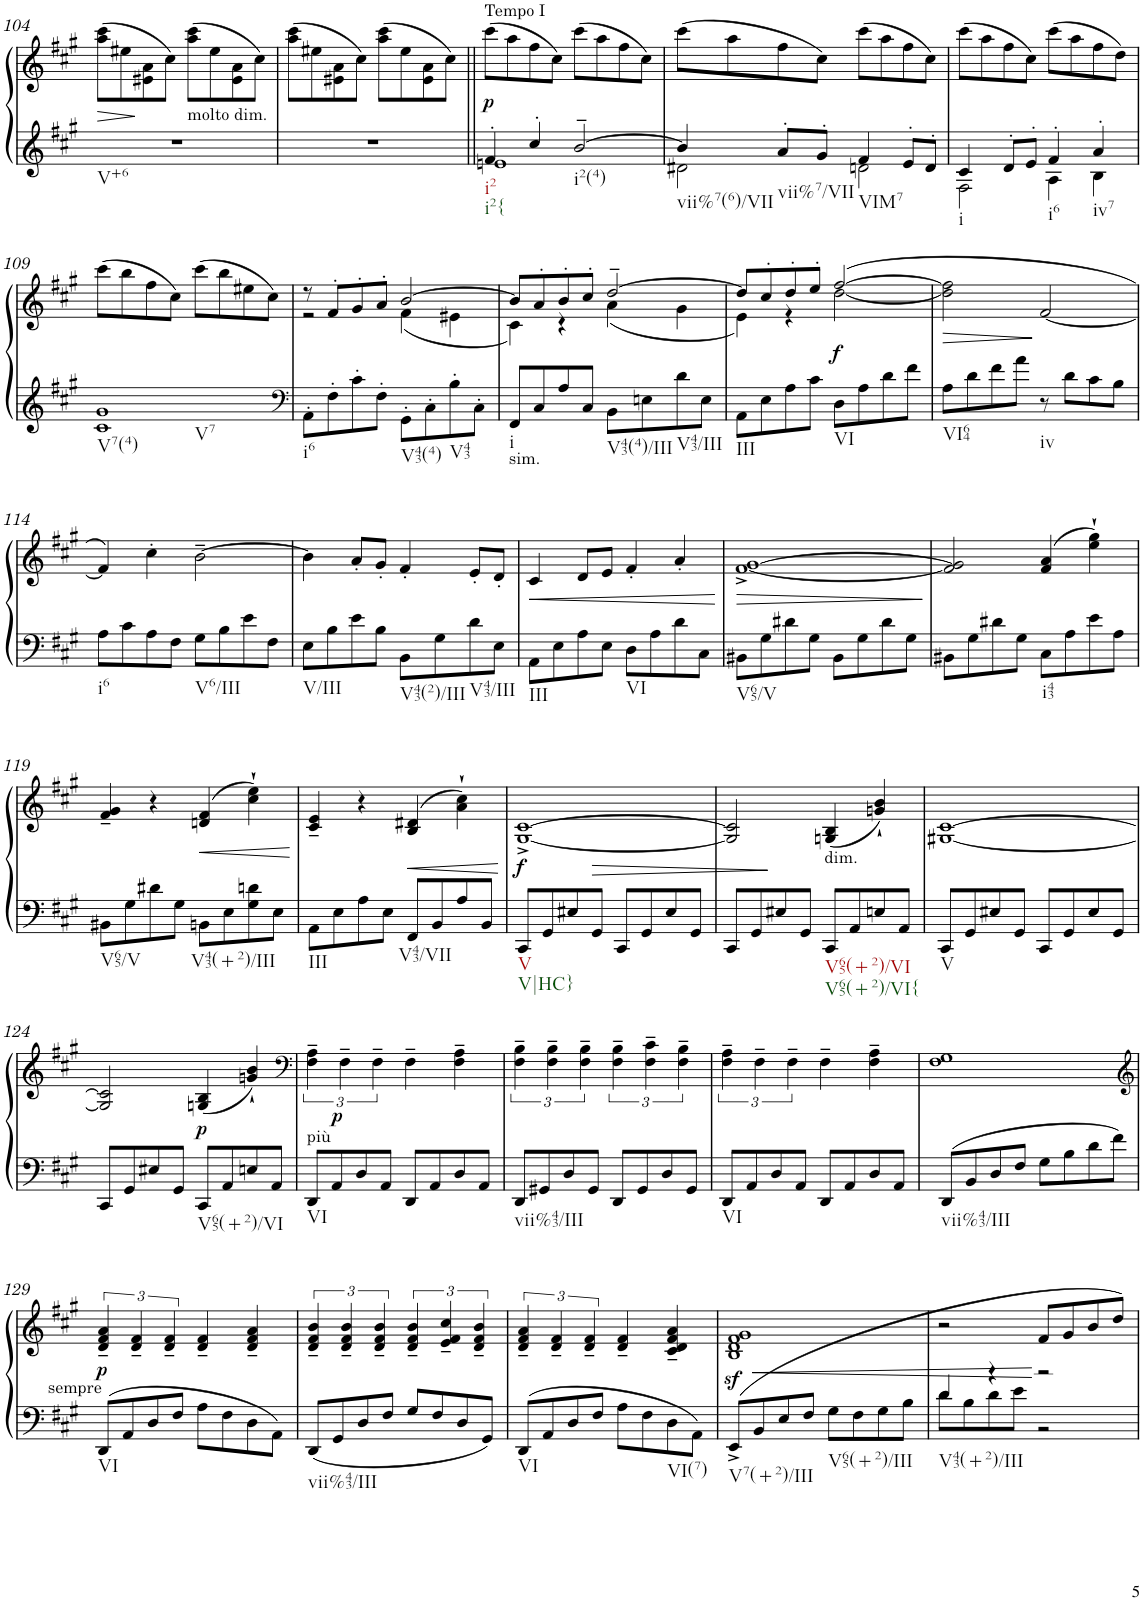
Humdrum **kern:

**kern	**kern	**dynam
*part1	*part1	*part1
*staff2	*staff1	*staff1/2
*I"Piano	*	*
*I'Pno.	*	*
!!LO:PB:g=z
*clefG2	*clefG2	*
*k[f#c#g#]	*k[f#c#g#]	*
*M4/4	*M4/4	*
*met(c)	*met(c)	*
=104	=104	=104
!LO:TX:b:t=V+6	!	!
!	!	!LO:HP:b
1r	(8aa\ 8ccc#\L	>
.	8ee#X\	.
.	8e#X\ 8a\	.
.	8cc#\J)	.
!	!LO:TX:b:t=molto dim.	!
.	(8aa\ 8ccc#\L	.
.	8ee#\	.
.	8e#\ 8a\	.
.	8cc#\J)	.
=105	=105	=105
1r	(8aa\ 8ccc#\L	.
.	8ee#X\	.
.	8e#X\ 8a\	.
.	8cc#\J)	.
.	(8aa\ 8ccc#\L	.
.	8ee#\	.
.	8e#\ 8a\	.
.	8cc#\J)	.
=106||	=106||	=106||
*^	*	*
!	!	!LO:TX:a:t=Tempo I	!
!LO:TX:b:t=i2	!	!	!
!LO:TX:b:t=i2{	!	!	!
!	!	!	!LO:DY:b
4f#'/	1en	(8ccc#\L	p
.	.	8aa\	.
4cc#'/	.	8ff#\	.
.	.	8cc#\J)	.
!LO:TX:b:t=i2(4)	!	!	!
[2b~/	.	(8ccc#\L	.
.	.	8aa\	.
.	.	8ff#\	.
.	.	8cc#\J)	.
=107	=107	=107	=107
!LO:TX:b:t=vii%7(6)/VII	!	!	!
4b/]	2d#X\	(8ccc#\L	.
.	.	8aa\	.
!LO:TX:b:t=vii%7/VII	!	!	!
8a'/L	.	8ff#\	.
8g#'/J	.	8cc#\J)	.
!LO:TX:b:t=VIM7	!	!	!
4f#/	2dn\	(8ccc#\L	.
.	.	8aa\	.
8e'/L	.	8ff#\	.
8d'/J	.	8cc#\J)	.
=108	=108	=108	=108
!LO:TX:b:t=i	!	!	!
4c#/	2F#\	(8ccc#\L	.
.	.	8aa\	.
8d'/L	.	8ff#\	.
8e'/J	.	8cc#\J)	.
!LO:TX:b:t=i6	!	!	!
4f#'/	4A\	(8ccc#\L	.
.	.	8aa\	.
!LO:TX:b:t=iv7	!	!	!
4a'/	4B\	8ff#\	.
.	.	8dd\J)	.
*v	*v	*	*
!!LO:LB:g=z
=109	=109	=109
!LO:TX:b:t=V7(4)	!	!
!LO:TX:b:t=V7	!	!
1c# 1g#	(8ccc#\L	.
.	8bb\	.
.	8ff#\	.
.	8cc#\J)	.
.	(8ccc#\L	.
.	8bb\	.
.	8ee#X\	.
.	8cc#\J)	.
=110	=110	=110
*clefF4	*	*
*	*^	*
!LO:TX:b:t=i6	!	!	!
8AA'\L	8r	2r	.
8F#'\	8f#'/L	.	.
8c#'\	8g#'/	.	.
8F#'\J	8a'/J	.	.
!LO:TX:b:t=V43(4)	!	!	!
8GG#'\L	[2b/	(4f#\	.
8C#'\	.	.	.
!LO:TX:b:t=V43	!	!	!
8B'\	.	4e#X\	.
8C#'\J	.	.	.
=111	=111	=111	=111
!LO:TX:b:t=sim.	!	!	!
!LO:TX:b:t=i	!	!	!
8FF#/L	8b/L]	4c#\)	.
8C#/	8a'/	.	.
8A/	8b'/	4r	.
8C#/J	8cc#'/J	.	.
!LO:TX:b:t=V43(4)/III	!	!	!
8BB\L	[2dd~/	(4a\	.
8En\	.	.	.
!LO:TX:b:t=V43/III	!	!	!
8d\	.	4g#\	.
8E\J	.	.	.
=112	=112	=112	=112
!LO:TX:b:t=III	!	!	!
8AA\L	8dd/L]	4e\)	.
8E\	8cc#'/	.	.
8A\	8dd'/	4r	.
8c#\J	8ee'/J	.	.
!LO:TX:b:t=VI	!	!	!
!	!	!	!LO:DY:b
8D\L	([2ff#/	[2dd\	f
8A\	.	.	.
8d\	.	.	.
8f#\J	.	.	.
*	*v	*v	*
=113	=113	=113
!LO:TX:b:t=VI64	!	!
!	!	!LO:HP:b
8A\L	2dd\] 2ff#\]	>
8d\	.	.
8f#\	.	.
8a\J	.	.
!LO:TX:b:t=iv	!	!
8r	[2f#/	]
8d\L	.	.
8c#\	.	.
8B\J	.	.
!!LO:LB:g=z
=114	=114	=114
!LO:TX:b:t=i6	!	!
8A\L	4f#/])	.
8c#\	.	.
8A\	4cc#'\	.
8F#\J	.	.
!LO:TX:b:t=V6/III	!	!
8G#\L	[2b~\	.
8B\	.	.
8e\	.	.
8F#\J	.	.
=115	=115	=115
!LO:TX:b:t=V/III	!	!
8E\L	4b\]	.
8B\	.	.
8e\	8a'/L	.
8B\J	8g#'/J	.
!LO:TX:b:t=V43(2)/III	!	!
8BB\L	4f#'/	.
8G#\	.	.
!LO:TX:b:t=V43/III	!	!
8d\	8e'/L	.
8E\J	8d'/J	.
=116	=116	=116
!LO:TX:b:t=III	!	!
!	!	!LO:HP:b
8AA\L	4c#/	<
8E\	.	.
8A\	8d/L	.
8E\J	8e/J	.
!LO:TX:b:t=VI	!	!
8D\L	4f#'/	.
8A\	.	.
8d\	4a'/	.
8C#\J	.	.
.	.	]
=117	=117	=117
!LO:TX:b:t=V65/V	!	!
!	!	!LO:HP:b
8BB#X\L	[1f#^ [1g#^	>
8G#\	.	.
8d#X\	.	.
8G#\J	.	.
8BB#\L	.	.
8G#\	.	.
8d#\	.	.
8G#\J	.	.
.	.	[
=118	=118	=118
8BB#X\L	2f#/] 2g#/]	.
8G#\	.	.
8d#X\	.	.
8G#\J	.	.
!LO:TX:b:t=i43	!	!
8C#\L	(4f#/ 4a/	.
8A\	.	.
8e\	4ee\` 4gg#\`)	.
8A\J	.	.
!!LO:LB:g=z
=119	=119	=119
!LO:TX:b:t=V65/V	!	!
8BB#X\L	4f#/~ 4g#/~	.
8G#\	.	.
8d#X\	4r	.
8G#\J	.	.
!LO:TX:b:t=V43(+2)/III	!	!
!	!	!LO:HP:b
8BBn\L	(4dn/ 4f#/	<
8E\	.	.
8G#\ 8dn\	4cc#\` 4ee\`)	.
8E\J	.	.
.	.	]
=120	=120	=120
!LO:TX:b:t=III	!	!
8AA\L	4c#/~ 4e/~	.
8E\	.	.
8A\	4r	.
8E\J	.	.
!LO:TX:b:t=V43/VII	!	!
!	!	!LO:HP:b
8FF#/L	(4B/ 4d#X/	<
8BB/	.	.
8A/	4a\` 4cc#\`)	.
8BB/J	.	.
.	.	[
=121	=121	=121
!LO:TX:b:t=V	!	!
!LO:TX:b:t=V|HC}	!	!
!	!	!LO:DY:b
8CC#/L	[1G#^ [1c#^	f
8GG#/	.	.
8E#X/	.	.
8GG#/J	.	.
8CC#/L	.	.
8GG#/	.	.
8E#/	.	.
8GG#/J	.	.
=122	=122	=122
8CC#/L	2G#/] 2c#/]	.
8GG#/	.	.
8E#X/	.	[
8GG#/J	.	.
!	!LO:TX:b:t=dim.	!
!LO:TX:b:t=V65(+2)/VI	!	!
!LO:TX:b:t=V65(+2)/VI{	!	!
8CC#/L	(4Gn/ 4B/	.
8AA/	.	.
8En/	4gn/` 4b/`)	.
8AA/J	.	.
=123	=123	=123
!LO:TX:b:t=V	!	!
8CC#/L	[1G#X [1c#	.
8GG#/	.	.
8E#X/	.	.
8GG#/J	.	.
8CC#/L	.	.
8GG#/	.	.
8E#/	.	.
8GG#/J	.	.
!!LO:LB:g=z
=124	=124	=124
8CC#/L	2G#/] 2c#/]	.
8GG#/	.	.
8E#X/	.	.
8GG#/J	.	.
!LO:TX:b:t=V65(+2)/VI	!	!
!	!	!LO:DY:b
8CC#/L	(4Gn/ 4B/	p
8AA/	.	.
8En/	4gn/` 4b/`)	.
8AA/J	.	.
=125	=125	=125
*	*clefF4	*
!	!LO:TX:b:t=più	!
!LO:TX:b:t=VI	!	!
!	!	!LO:DY:b
8DD/L	6F#\~ 6A\~	p
8AA/	.	.
.	6F#~\	.
8D/	.	.
.	6F#~\	.
8AA/J	.	.
8DD/L	4F#~\	.
8AA/	.	.
8D/	4F#\~ 4A\~	.
8AA/J	.	.
=126	=126	=126
!LO:TX:b:t=vii%43/III	!	!
8DD/L	6F#\~ 6B\~	.
8GG#X/	.	.
.	6F#\~ 6B\~	.
8D/	.	.
.	6F#\~ 6B\~	.
8GG#/J	.	.
8DD/L	6F#\~ 6B\~	.
8GG#/	.	.
.	6F#\~ 6c#\~	.
8D/	.	.
.	6F#\~ 6B\~	.
8GG#/J	.	.
=127	=127	=127
!LO:TX:b:t=VI	!	!
8DD/L	6F#\~ 6A\~	.
8AA/	.	.
.	6F#~\	.
8D/	.	.
.	6F#~\	.
8AA/J	.	.
8DD/L	4F#~\	.
8AA/	.	.
8D/	4F#\~ 4A\~	.
8AA/J	.	.
=128	=128	=128
!LO:TX:b:t=vii%43/III	!	!
8DD/L	1F# 1G#	.
8BB/	.	.
8D/	.	.
8F#/J	.	.
8G#\L	.	.
8B\	.	.
8d\	.	.
8f#\J	.	.
!!LO:LB:g=z
=129	=129	=129
*	*clefG2	*
!	!LO:TX:b:t=sempre	!
!LO:TX:b:t=VI	!	!
!	!	!LO:DY:b
8DD/L	6d/~ 6f#/~ 6a/~	p
8AA/	.	.
.	6d/~ 6f#/~	.
8D/	.	.
.	6d/~ 6f#/~	.
8F#/J	.	.
8A\L	4d/~ 4f#/~	.
8F#\	.	.
8D\	4d/~ 4f#/~ 4a/~	.
8AA\J	.	.
=130	=130	=130
!LO:TX:b:t=vii%43/III	!	!
8DD/L	6d/~ 6f#/~ 6b/~	.
8GG#/	.	.
.	6d/~ 6f#/~ 6b/~	.
8D/	.	.
.	6d/~ 6f#/~ 6b/~	.
8F#/J	.	.
8G#/L	6d/~ 6f#/~ 6b/~	.
8F#/	.	.
.	6e/~ 6f#/~ 6cc#/~	.
8D/	.	.
.	6d/~ 6f#/~ 6b/~	.
8GG#/J	.	.
=131	=131	=131
!LO:TX:b:t=VI	!	!
8DD/L	6d/~ 6f#/~ 6a/~	.
8AA/	.	.
.	6d/~ 6f#/~	.
8D/	.	.
.	6d/~ 6f#/~	.
8F#/J	.	.
8A\L	4d/~ 4f#/~	.
8F#\	.	.
!LO:TX:b:t=VI(7)	!	!
8D\	4c#/~ 4d/~ 4f#/~ 4a/~	.
8AA\J	.	.
=132	=132	=132
!LO:TX:b:t=V7(+2)/III	!	!
(8EE^/L	1Bz< 1dz< 1f#z< 1g#z<	.
8BB/	.	.
8E/	.	.
8F#/J	.	.
!LO:TX:b:t=V65(+2)/III	!	!
8G#\L	.	.
8F#\	.	.
8G#\	.	.
8B\J	.	.
=133	=133	=133
*^	*	*
!LO:TX:b:t=V43(+2)/III	!	!	!
4d/	8d\L	2r	.
.	8B\	.	.
4r	8d\	.	.
.	8e\J	.	.
2r	2r	8f#/L	.
.	.	8g#/	.
.	.	8b/	.
.	.	8dd/J)	.
*v	*v	*	*
=	=	=
*-	*-	*-
